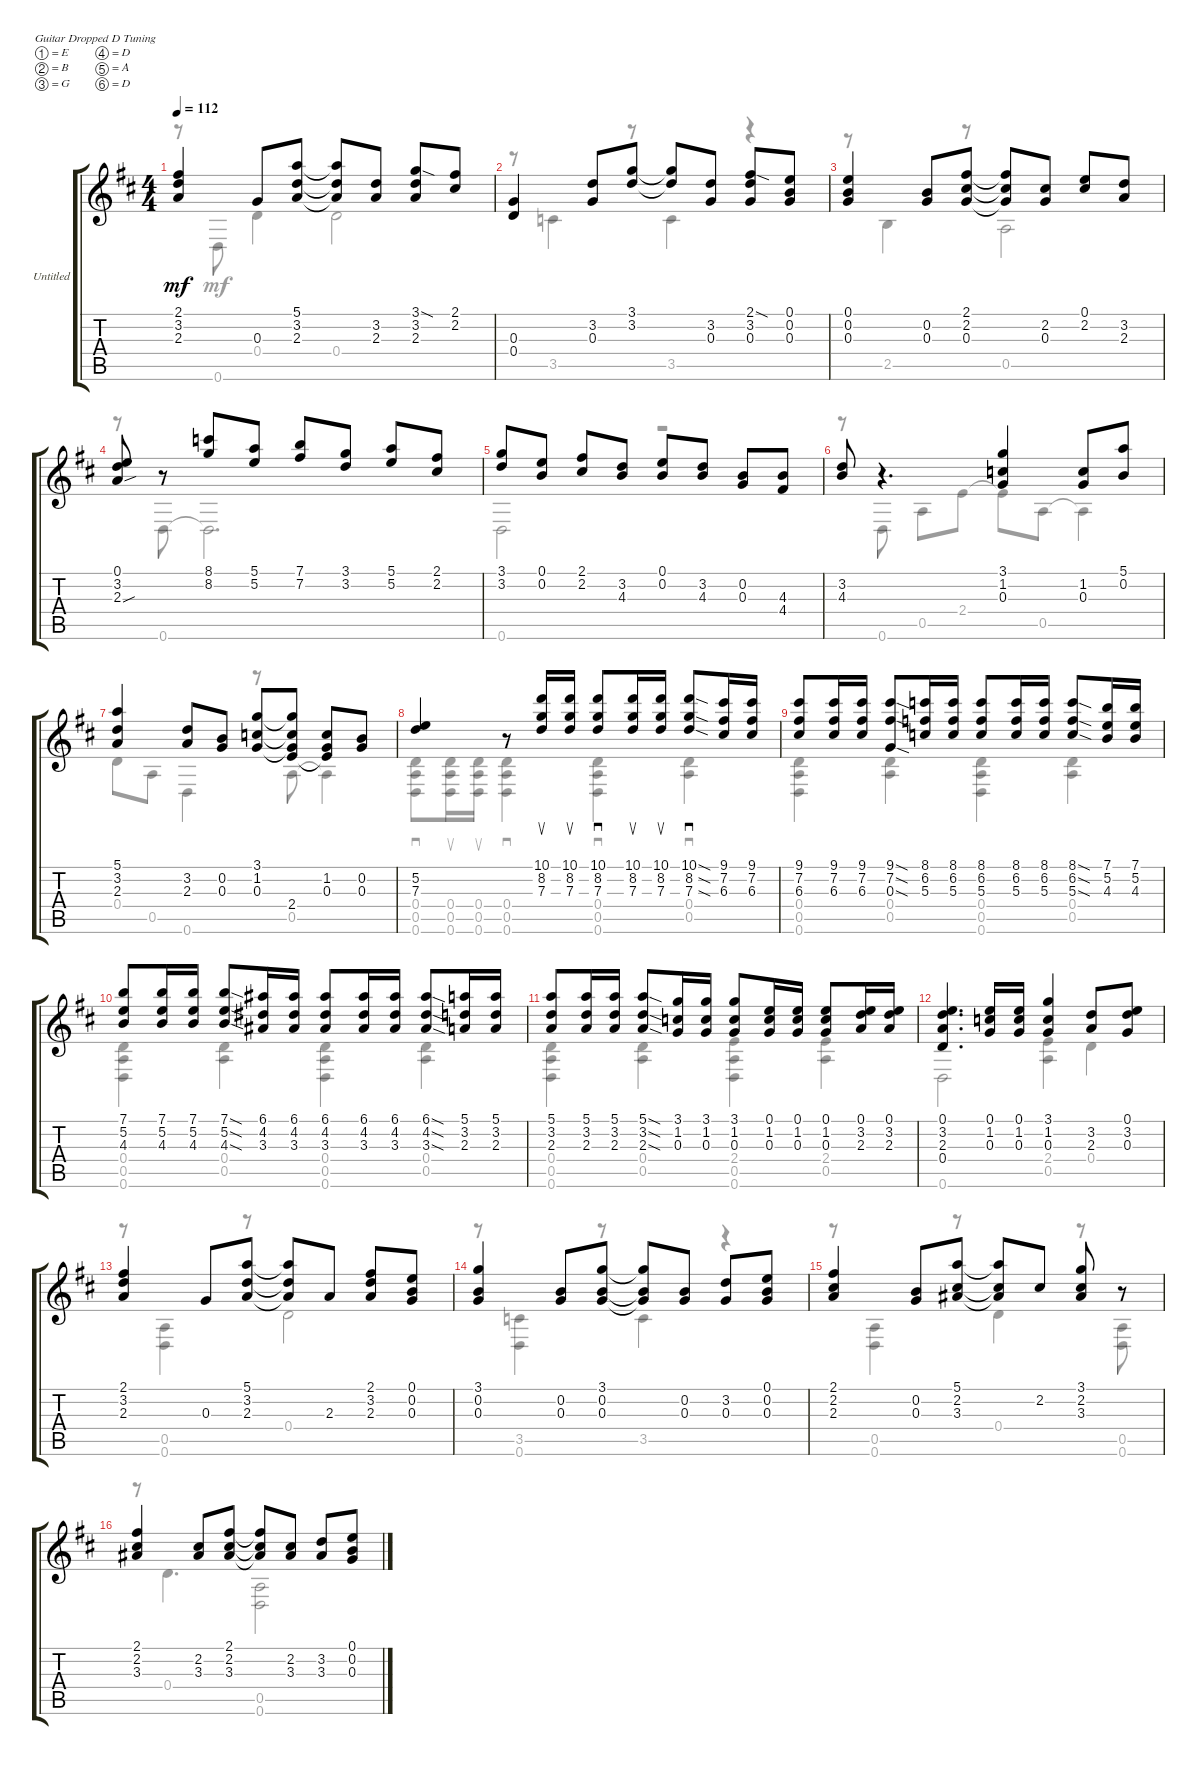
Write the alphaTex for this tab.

\bracketExtendMode groupsimilarinstruments
\firstSystemTrackNameOrientation horizontal
\otherSystemsTrackNameOrientation horizontal
\track ("Untitled" "Untitled") {instrument acousticguitarnylon}
\staff {score tabs}
\tuning (E4 B3 G3 D3 A2 D2)
\voice
\ts (4 4)
\tempo 112
\clef g2
\ks bminor
(2.1 3.2 2.3).4{dy mf} 0.3.8 (5.1 3.2 2.3).8 (5.1{t} 3.2{t} 2.3{t}).8 (3.2 2.3).8 (3.1{sod} 3.2 2.3).8 (2.1 2.2).8 |
(0.3 0.4).4 (3.2 0.3).8 (3.1 3.2).8 (3.1{t} 3.2{t}).8 (3.2 0.3).8 (2.1{sod} 3.2 0.3).8 (0.1 0.2 0.3).8 |
(0.1 0.2 0.3).4 (0.2 0.3).8 (2.1 2.2 0.3).8 (2.1{t} 2.2{t} 0.3{t}).8 (2.2 0.3).8 (0.1 2.2).8 (3.2 2.3).8 |
(0.1 3.2 2.3{sou}).8 r.8 (8.1 8.2).8 (5.1 5.2).8 (7.1 7.2).8 (3.1 3.2).8 (5.1 5.2).8 (2.1 2.2).8 |
(3.1 3.2).8 (0.1 0.2).8 (2.1 2.2).8 (3.2 4.3).8 (0.1 0.2).8 (3.2 4.3).8 (0.2 0.3).8 (4.3 4.4).8 |
(3.2 4.3).8 r.4{d} (3.1 1.2 0.3).4 (1.2 0.3).8 (5.1 0.2).8 |
(5.1 3.2 2.3).4 (3.2 2.3).8 (0.2 0.3).8 (3.1 1.2 0.3).8 (3.1{t} 1.2{t} 0.3{t} 2.4).8 (1.2 0.3 2.4{t}).8 (0.2 0.3).8 |
(5.2 7.3).4 r.8 (10.1 8.2 7.3).16{su} (10.1 8.2 7.3).16{su} (10.1 8.2 7.3).8{sd} (10.1 8.2 7.3).16{su} (10.1 8.2 7.3).16{su} (10.1{sod} 8.2{sod} 7.3{sod}).8{sd} (9.1 7.2 6.3).16 (9.1 7.2 6.3).16 |
(9.1 7.2 6.3).8 (9.1 7.2 6.3).16 (9.1 7.2 6.3).16 (9.1{sod} 7.2{sod} 0.3{sod}).8 (8.1 6.2 5.3).16 (8.1 6.2 5.3).16 (8.1 6.2 5.3).8 (8.1 6.2 5.3).16 (8.1 6.2 5.3).16 (8.1{sod} 6.2{sod} 5.3{sod}).8 (7.1 5.2 4.3).16 (7.1 5.2 4.3).16 |
(7.1 5.2 4.3).8 (7.1 5.2 4.3).16 (7.1 5.2 4.3).16 (7.1{sod} 5.2{sod} 4.3{sod}).8 (6.1 4.2 3.3).16 (6.1 4.2 3.3).16 (6.1 4.2 3.3).8 (6.1 4.2 3.3).16 (6.1 4.2 3.3).16 (6.1{sod} 4.2{sod} 3.3{sod}).8 (5.1 3.2 2.3).16 (5.1 3.2 2.3).16 |
(5.1 3.2 2.3).8 (5.1 3.2 2.3).16 (5.1 3.2 2.3).16 (5.1{sod} 3.2{sod} 2.3{sod}).8 (3.1 1.2 0.3).16 (3.1 1.2 0.3).16 (3.1 1.2 0.3).8 (0.1 1.2 0.3).16 (0.1 1.2 0.3).16 (0.1 1.2 0.3).8 (0.1 3.2 2.3).16 (0.1 3.2 2.3).16 |
(0.1 3.2 2.3 0.4).4{d} (0.1 1.2 0.3).16 (0.1 1.2 0.3).16 (3.1 1.2 0.3).4 (3.2 2.3).8 (0.1 3.2 0.3).8 |
(2.1 3.2 2.3).4 0.3.8 (5.1 3.2 2.3).8 (5.1{t} 3.2{t} 2.3{t}).8 2.3.8 (2.1 3.2 2.3).8 (0.1 0.2 0.3).8 |
(3.1 0.2 0.3).4 (0.2 0.3).8 (3.1 0.2 0.3).8 (3.1{t} 0.2{t} 0.3{t}).8 (0.2 0.3).8 (3.2 0.3).8 (0.1 0.2 0.3).8 |
(2.1 2.2 2.3).4 (0.2 0.3).8 (5.1 2.2 3.3).8 (5.1{t} 2.2{t} 3.3{t}).8 2.2.8 (3.1 2.2 3.3).8 r.8 |
(2.1 2.2 3.3).4 (2.2 3.3).8 (2.1 2.2 3.3).8 (2.1{t} 2.2{t} 3.3{t}).8 (2.2 3.3).8 (3.2 3.3).8 (0.1 0.2 0.3).8
\voice
\clef g2
\ottava regular
\simile none
\ks bminor
r.8{dy mf} 0.6.8 0.4.4 0.4.2 |
r.8 3.5.4 r.8 3.5.4 r.4 |
r.8 2.5.4 r.8 0.5.2 |
r.8 0.6.8 0.6{t}.2{d} |
0.6.2 r.2 |
r.8 0.6.8 0.5.8 2.4.8 2.4{t}.8 0.5.8 0.5{t}.4 |
0.4.8 0.5.8 0.6.4 r.8 0.5.8 0.5{t}.4 |
(0.4 0.5 0.6).8{sd} (0.4 0.5 0.6).16{su} (0.4 0.5 0.6).16{su} (0.4 0.5 0.6).4{sd} (0.4 0.5 0.6).4{sd} (0.4 0.5).4{sd} |
(0.4 0.5 0.6).4 (0.4 0.5).4 (0.4 0.5 0.6).4 (0.4 0.5).4 |
(0.4 0.5 0.6).4 (0.4 0.5).4 (0.4 0.5 0.6).4 (0.4 0.5).4 |
(0.4 0.5 0.6).4 (0.4 0.5).4 (2.4 0.5 0.6).4 (2.4 0.5).4 |
0.6.2 (2.4 0.5).4 0.4.4 |
r.8 (0.5 0.6).4 r.8 0.4.2 |
r.8 (3.5 0.6).4 r.8 3.5.4 r.4 |
r.8 (0.5 0.6).4 r.8 0.4.4 r.8 (0.5 0.6).8 |
r.8 0.4.4{d} (0.5 0.6).2
